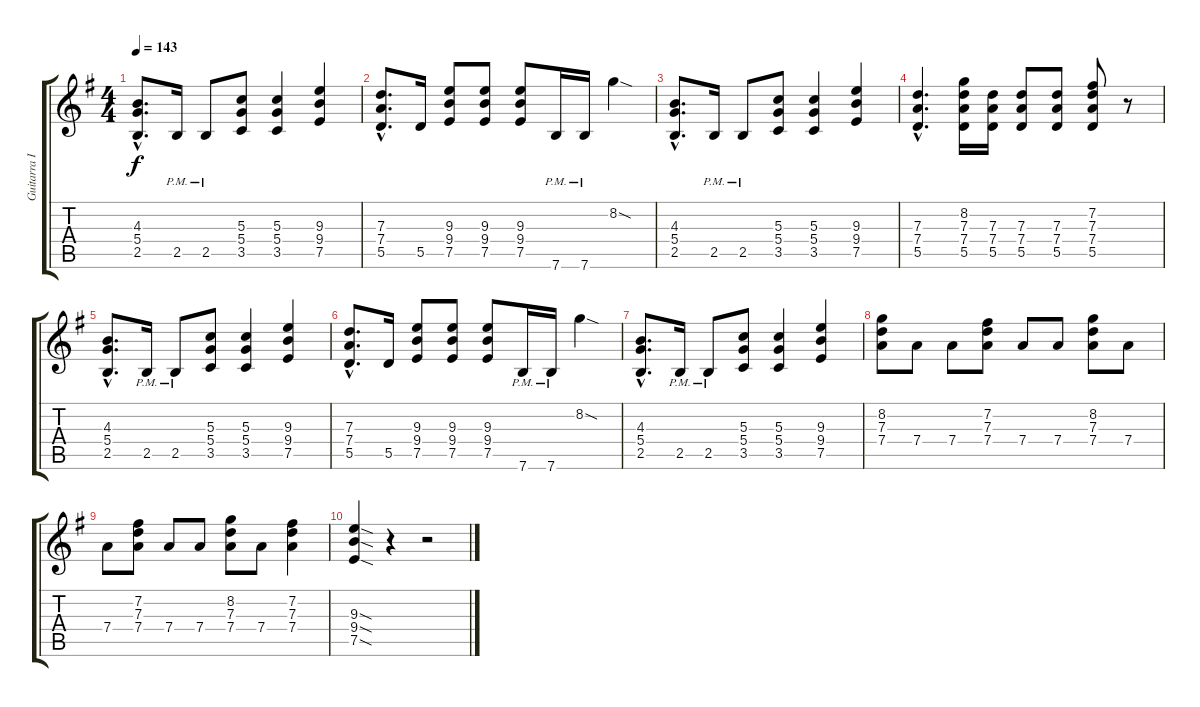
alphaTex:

\track ("Guitarra II" "Guitarra I") {instrument overdrivenguitar}
\staff {score tabs}
\tuning (E4 B3 G3 D3 A2 E2) {hide}
\ts (4 4)
\tempo 143
\clef g2
\ks g
(4.3{hac} 5.4{hac} 2.5{hac}).8{d dy f} 2.5{pm}.16 2.5{pm}.8 (5.3 5.4 3.5).8 (5.3 5.4 3.5).4 (9.3 9.4 7.5).4 |
(7.3{hac} 7.4{hac} 5.5{hac}).8{d} 5.5.16 (9.3 9.4 7.5).8 (9.3 9.4 7.5).8 (9.3 9.4 7.5).8 7.6{pm}.16 7.6{pm}.16 8.2{sod}.4 |
(4.3{hac} 5.4{hac} 2.5{hac}).8{d} 2.5{pm}.16 2.5{pm}.8 (5.3 5.4 3.5).8 (5.3 5.4 3.5).4 (9.3 9.4 7.5).4 |
(7.3{hac} 7.4{hac} 5.5{hac}).4{d} (8.2 7.3 7.4 5.5).16 (7.3 7.4 5.5).16 (7.3 7.4 5.5).8 (7.3 7.4 5.5).8 (7.2 7.3 7.4 5.5).8 r.8 |
(4.3{hac} 5.4{hac} 2.5{hac}).8{d} 2.5{pm}.16 2.5{pm}.8 (5.3 5.4 3.5).8 (5.3 5.4 3.5).4 (9.3 9.4 7.5).4 |
(7.3{hac} 7.4{hac} 5.5{hac}).8{d} 5.5.16 (9.3 9.4 7.5).8 (9.3 9.4 7.5).8 (9.3 9.4 7.5).8 7.6{pm}.16 7.6{pm}.16 8.2{sod}.4 |
(4.3{hac} 5.4{hac} 2.5{hac}).8{d} 2.5{pm}.16 2.5{pm}.8 (5.3 5.4 3.5).8 (5.3 5.4 3.5).4 (9.3 9.4 7.5).4 |
(8.2 7.3 7.4).8 7.4.8 7.4.8 (7.2 7.3 7.4).8 7.4.8 7.4.8 (8.2 7.3 7.4).8 7.4.8 |
7.4.8 (7.2 7.3 7.4).8 7.4.8 7.4.8 (8.2 7.3 7.4).8 7.4.8 (7.2 7.3 7.4).4 |
(9.3{sod} 9.4{sod} 7.5{sod}).4 r.4 r.2
